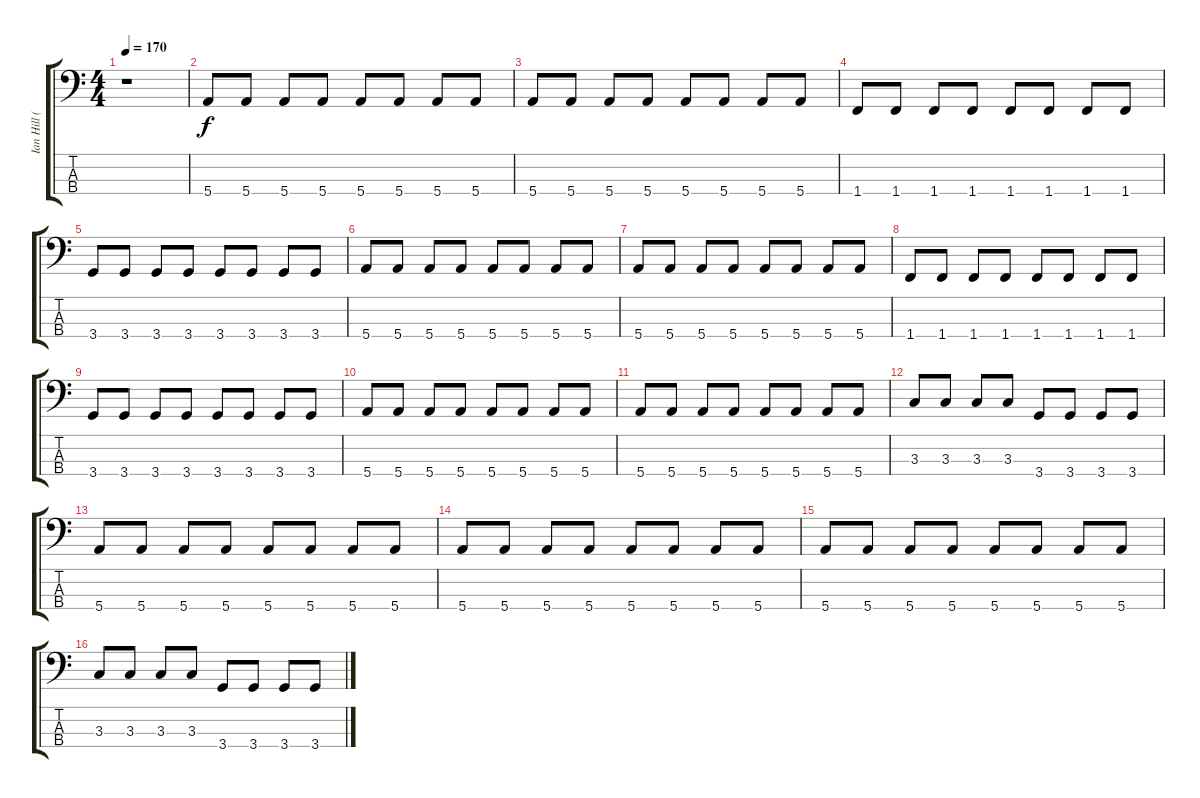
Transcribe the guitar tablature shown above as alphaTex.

\track ("Ian Hill (Bass)" "Ian Hill (") {instrument slapbass1}
\staff {score tabs}
\tuning (G2 D2 A1 E1) {hide}
\ts (4 4)
\tempo 170
\clef f4
\ks c
r.1{dy f instrument slapbass1} |
5.4.8 5.4.8 5.4.8 5.4.8 5.4.8 5.4.8 5.4.8 5.4.8 |
5.4.8 5.4.8 5.4.8 5.4.8 5.4.8 5.4.8 5.4.8 5.4.8 |
1.4.8 1.4.8 1.4.8 1.4.8 1.4.8 1.4.8 1.4.8 1.4.8 |
3.4.8 3.4.8 3.4.8 3.4.8 3.4.8 3.4.8 3.4.8 3.4.8 |
5.4.8 5.4.8 5.4.8 5.4.8 5.4.8 5.4.8 5.4.8 5.4.8 |
5.4.8 5.4.8 5.4.8 5.4.8 5.4.8 5.4.8 5.4.8 5.4.8 |
1.4.8 1.4.8 1.4.8 1.4.8 1.4.8 1.4.8 1.4.8 1.4.8 |
3.4.8 3.4.8 3.4.8 3.4.8 3.4.8 3.4.8 3.4.8 3.4.8 |
5.4.8 5.4.8 5.4.8 5.4.8 5.4.8 5.4.8 5.4.8 5.4.8 |
5.4.8 5.4.8 5.4.8 5.4.8 5.4.8 5.4.8 5.4.8 5.4.8 |
3.3.8 3.3.8 3.3.8 3.3.8 3.4.8 3.4.8 3.4.8 3.4.8 |
5.4.8 5.4.8 5.4.8 5.4.8 5.4.8 5.4.8 5.4.8 5.4.8 |
5.4.8 5.4.8 5.4.8 5.4.8 5.4.8 5.4.8 5.4.8 5.4.8 |
5.4.8 5.4.8 5.4.8 5.4.8 5.4.8 5.4.8 5.4.8 5.4.8 |
3.3.8 3.3.8 3.3.8 3.3.8 3.4.8 3.4.8 3.4.8 3.4.8
